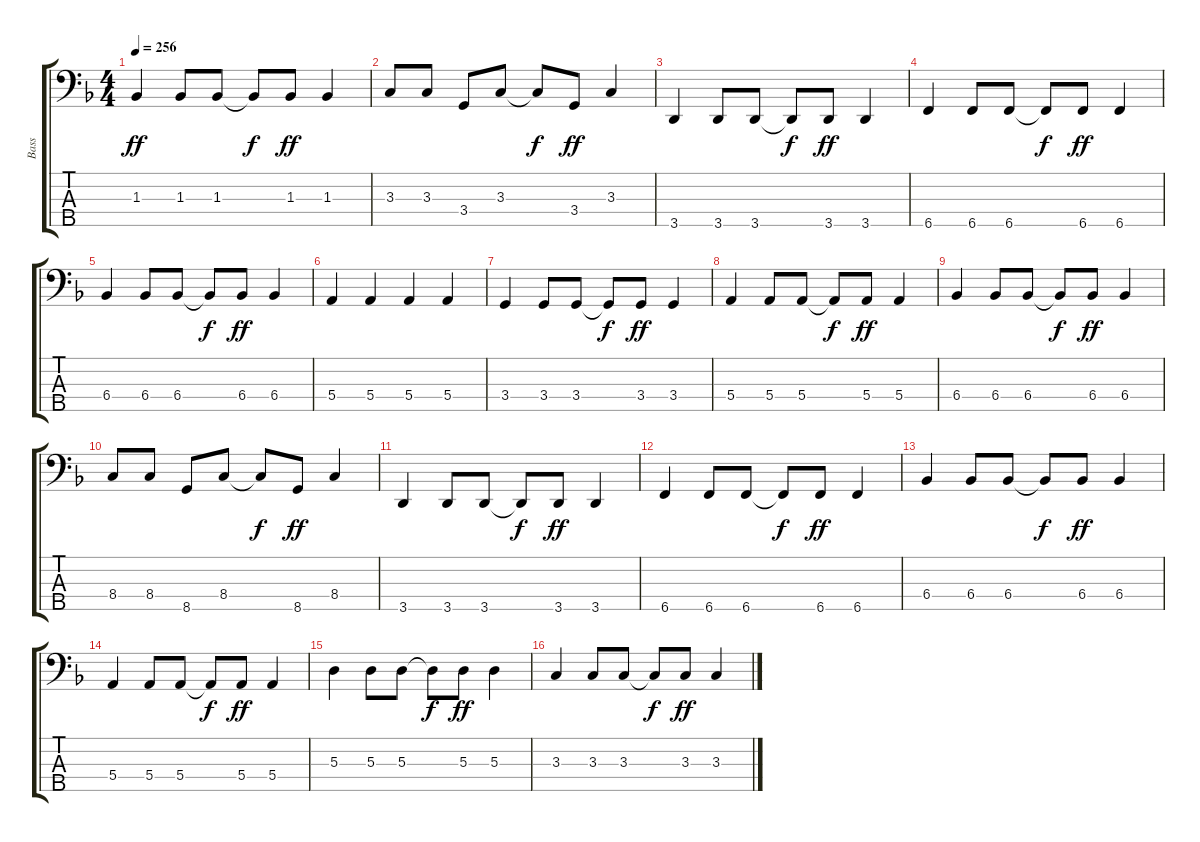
\track ("Bass" "Bass") {instrument electricbasspick}
\staff {score tabs}
\tuning (G2 D2 A1 E1 B0) {hide}
\ts (4 4)
\tempo 256
\clef f4
\ks f
1.3.4{dy ff} 1.3.8 1.3.8 1.3{t}.8{dy f} 1.3.8{dy ff} 1.3.4 |
3.3.8 3.3.8 3.4.8 3.3.8 3.3{t}.8{dy f} 3.4.8{dy ff} 3.3.4 |
3.5.4 3.5.8 3.5.8 3.5{t}.8{dy f} 3.5.8{dy ff} 3.5.4 |
6.5.4 6.5.8 6.5.8 6.5{t}.8{dy f} 6.5.8{dy ff} 6.5.4 |
6.4.4 6.4.8 6.4.8 6.4{t}.8{dy f} 6.4.8{dy ff} 6.4.4 |
5.4.4 5.4.4 5.4.4 5.4.4 |
3.4.4 3.4.8 3.4.8 3.4{t}.8{dy f} 3.4.8{dy ff} 3.4.4 |
5.4.4 5.4.8 5.4.8 5.4{t}.8{dy f} 5.4.8{dy ff} 5.4.4 |
6.4.4 6.4.8 6.4.8 6.4{t}.8{dy f} 6.4.8{dy ff} 6.4.4 |
8.4.8 8.4.8 8.5.8 8.4.8 8.4{t}.8{dy f} 8.5.8{dy ff} 8.4.4 |
3.5.4 3.5.8 3.5.8 3.5{t}.8{dy f} 3.5.8{dy ff} 3.5.4 |
6.5.4 6.5.8 6.5.8 6.5{t}.8{dy f} 6.5.8{dy ff} 6.5.4 |
6.4.4 6.4.8 6.4.8 6.4{t}.8{dy f} 6.4.8{dy ff} 6.4.4 |
5.4.4 5.4.8 5.4.8 5.4{t}.8{dy f} 5.4.8{dy ff} 5.4.4 |
5.3.4 5.3.8 5.3.8 5.3{t}.8{dy f} 5.3.8{dy ff} 5.3.4 |
3.3.4 3.3.8 3.3.8 3.3{t}.8{dy f} 3.3.8{dy ff} 3.3.4
